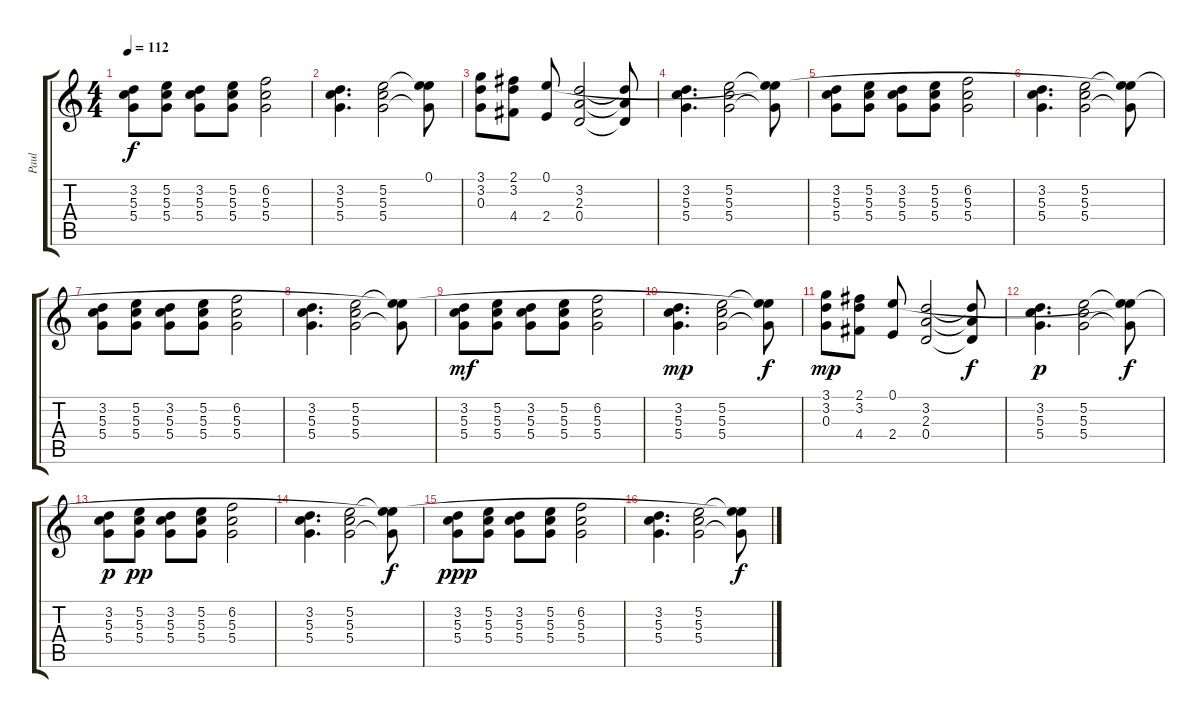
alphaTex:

\track ("Paul" "Paul") {instrument distortionguitar}
\staff {score tabs}
\tuning (E4 B3 G3 D3 A2 E2) {hide}
\ts (4 4)
\tempo 112
\clef g2
\ks c
(3.2 5.3 5.4).8{dy f} (5.2 5.3 5.4).8 (3.2 5.3 5.4).8 (5.2 5.3 5.4).8 (6.2 5.3 5.4).2 |
(3.2 5.3 5.4).4{d} (5.2 5.3 5.4).2 (0.1{t} 5.2{t} 5.4{t}).8 |
(3.1 3.2 0.3).8 (2.1 3.2 4.4).8 (0.1 2.4).8 (3.2 2.3 0.4).2 (3.2{t} 2.3{t} 0.4{t}).8 |
(3.2 5.3 5.4).4{d} (5.2 5.3 5.4).2 (0.1{t} 5.2{t} 5.4{t}).8 |
(3.2 5.3 5.4).8 (5.2 5.3 5.4).8 (3.2 5.3 5.4).8 (5.2 5.3 5.4).8 (6.2 5.3 5.4).2 |
(3.2 5.3 5.4).4{d} (5.2 5.3 5.4).2 (0.1{t} 5.2{t} 5.4{t}).8 |
(3.2 5.3 5.4).8 (5.2 5.3 5.4).8 (3.2 5.3 5.4).8 (5.2 5.3 5.4).8 (6.2 5.3 5.4).2 |
(3.2 5.3 5.4).4{d} (5.2 5.3 5.4).2 (0.1{t} 5.2{t} 5.4{t}).8 |
(3.2 5.3 5.4).8{dy mf} (5.2 5.3 5.4).8 (3.2 5.3 5.4).8 (5.2 5.3 5.4).8 (6.2 5.3 5.4).2 |
(3.2 5.3 5.4).4{d dy mp} (5.2 5.3 5.4).2 (0.1{t} 5.2{t} 5.4{t}).8{dy f} |
(3.1 3.2 0.3).8{dy mp} (2.1 3.2 4.4).8 (0.1 2.4).8 (3.2 2.3 0.4).2 (3.2{t} 2.3{t} 0.4{t}).8{dy f} |
(3.2 5.3 5.4).4{d dy p} (5.2 5.3 5.4).2 (0.1{t} 5.2{t} 5.4{t}).8{dy f} |
(3.2 5.3 5.4).8{dy p} (5.2 5.3 5.4).8{dy pp} (3.2 5.3 5.4).8 (5.2 5.3 5.4).8 (6.2 5.3 5.4).2 |
(3.2 5.3 5.4).4{d} (5.2 5.3 5.4).2 (0.1{t} 5.2{t} 5.4{t}).8{dy f} |
(3.2 5.3 5.4).8{dy ppp} (5.2 5.3 5.4).8 (3.2 5.3 5.4).8 (5.2 5.3 5.4).8 (6.2 5.3 5.4).2 |
(3.2 5.3 5.4).4{d} (5.2 5.3 5.4).2 (0.1{t} 5.2{t} 5.4{t}).8{dy f}
